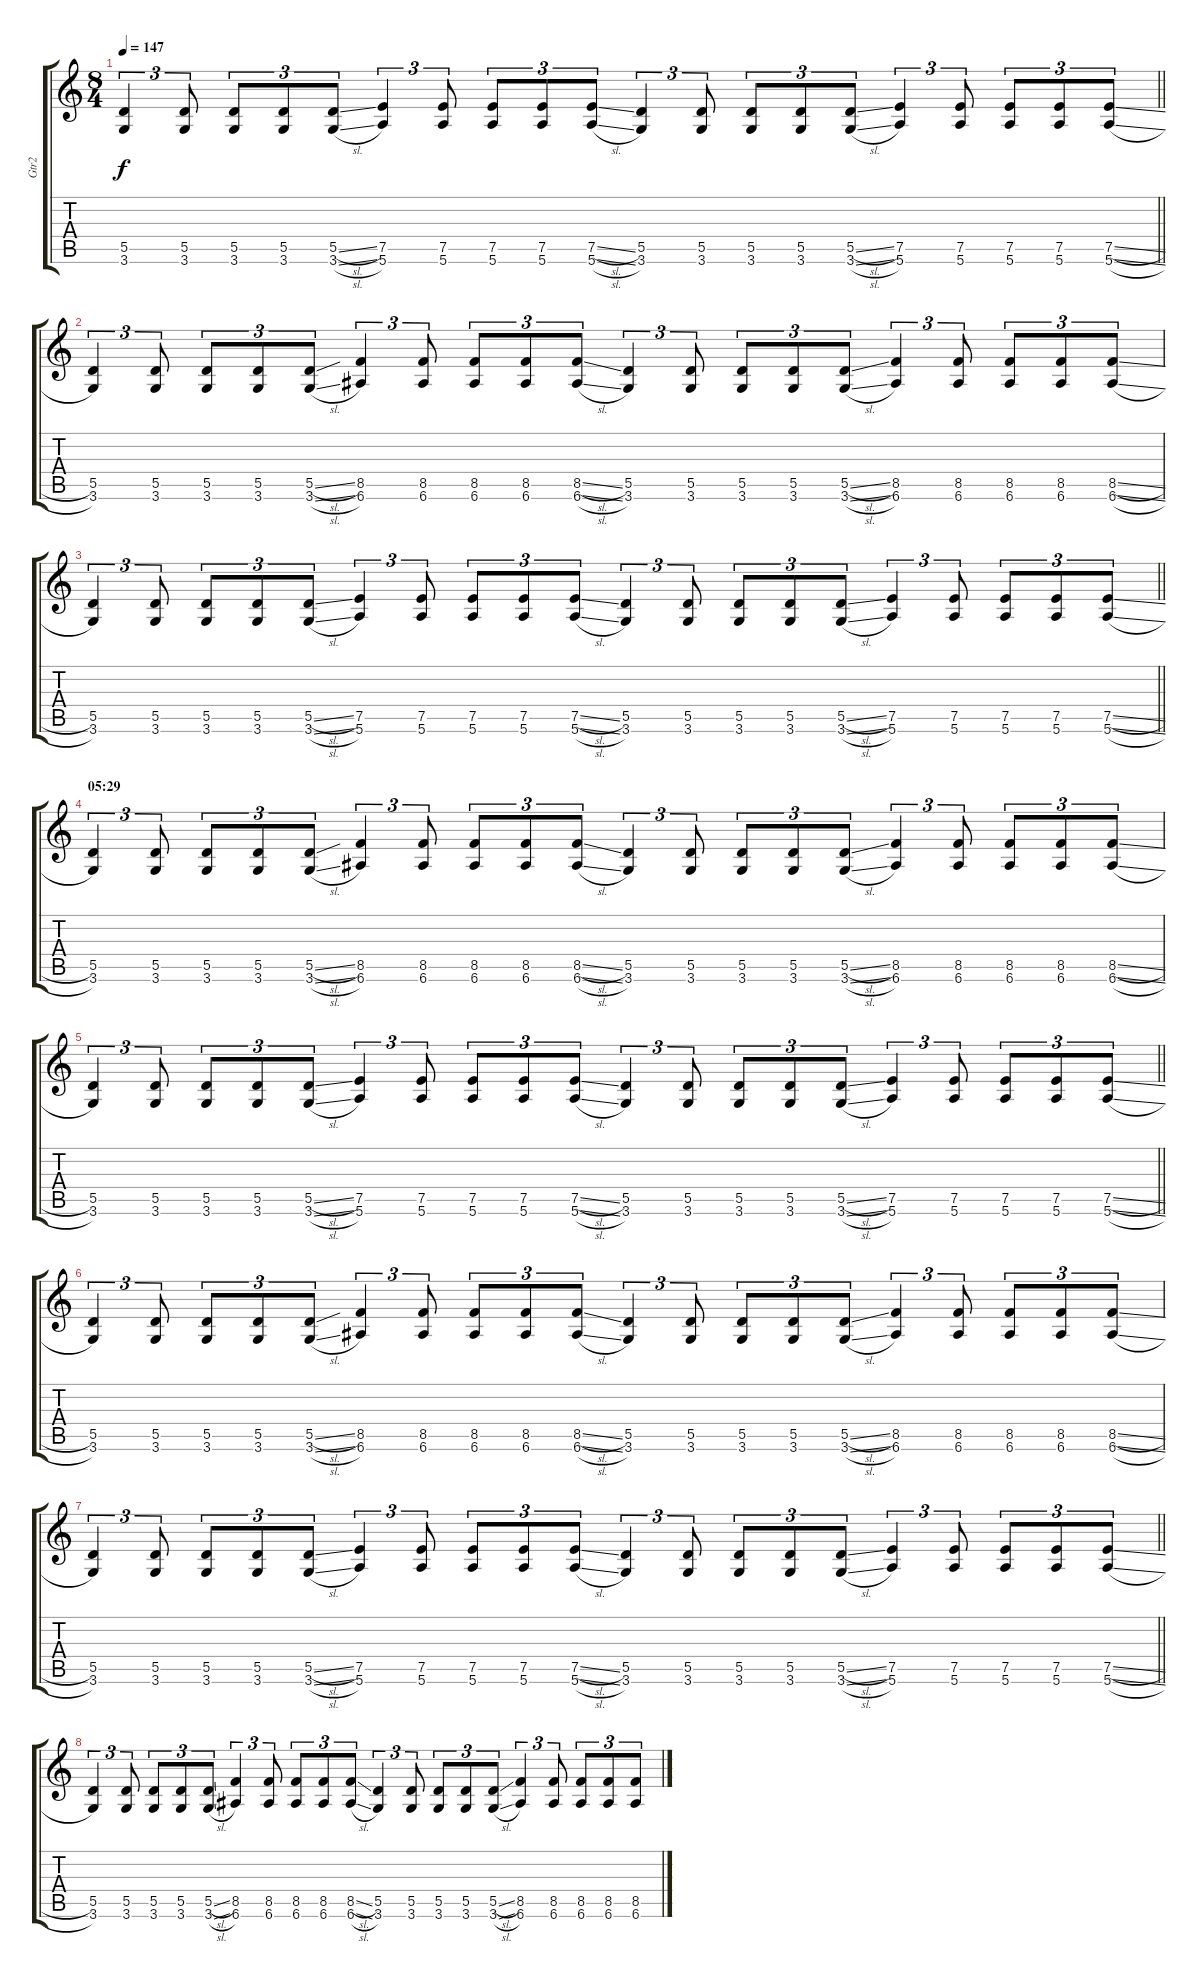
\track ("Gtr2" "Gtr2") {instrument distortionguitar}
\staff {score tabs}
\tuning (E4 B3 G3 D3 A2 E2) {hide}
\ts (8 4)
\tempo 147
\clef g2
\barLineRight lightlight
\ks c
(5.5 3.6).4{tu (3 2) dy f} (5.5 3.6).8{tu (3 2)} (5.5 3.6).8{tu (3 2)} (5.5 3.6).8{tu (3 2)} (5.5{sl} 3.6{sl}).8{tu (3 2)} (7.5 5.6).4{tu (3 2)} (7.5 5.6).8{tu (3 2)} (7.5 5.6).8{tu (3 2)} (7.5 5.6).8{tu (3 2)} (7.5{sl} 5.6{sl}).8{tu (3 2)} (5.5 3.6).4{tu (3 2)} (5.5 3.6).8{tu (3 2)} (5.5 3.6).8{tu (3 2)} (5.5 3.6).8{tu (3 2)} (5.5{sl} 3.6{sl}).8{tu (3 2)} (7.5 5.6).4{tu (3 2)} (7.5 5.6).8{tu (3 2)} (7.5 5.6).8{tu (3 2)} (7.5 5.6).8{tu (3 2)} (7.5{sl} 5.6{sl}).8{tu (3 2)} |
(5.5 3.6).4{tu (3 2)} (5.5 3.6).8{tu (3 2)} (5.5 3.6).8{tu (3 2)} (5.5 3.6).8{tu (3 2)} (5.5{sl} 3.6{sl}).8{tu (3 2)} (8.5 6.6).4{tu (3 2)} (8.5 6.6).8{tu (3 2)} (8.5 6.6).8{tu (3 2)} (8.5 6.6).8{tu (3 2)} (8.5{sl} 6.6{sl}).8{tu (3 2)} (5.5 3.6).4{tu (3 2)} (5.5 3.6).8{tu (3 2)} (5.5 3.6).8{tu (3 2)} (5.5 3.6).8{tu (3 2)} (5.5{sl} 3.6{sl}).8{tu (3 2)} (8.5 6.6).4{tu (3 2)} (8.5 6.6).8{tu (3 2)} (8.5 6.6).8{tu (3 2)} (8.5 6.6).8{tu (3 2)} (8.5{sl} 6.6{sl}).8{tu (3 2)} |
\barLineRight lightlight
(5.5 3.6).4{tu (3 2)} (5.5 3.6).8{tu (3 2)} (5.5 3.6).8{tu (3 2)} (5.5 3.6).8{tu (3 2)} (5.5{sl} 3.6{sl}).8{tu (3 2)} (7.5 5.6).4{tu (3 2)} (7.5 5.6).8{tu (3 2)} (7.5 5.6).8{tu (3 2)} (7.5 5.6).8{tu (3 2)} (7.5{sl} 5.6{sl}).8{tu (3 2)} (5.5 3.6).4{tu (3 2)} (5.5 3.6).8{tu (3 2)} (5.5 3.6).8{tu (3 2)} (5.5 3.6).8{tu (3 2)} (5.5{sl} 3.6{sl}).8{tu (3 2)} (7.5 5.6).4{tu (3 2)} (7.5 5.6).8{tu (3 2)} (7.5 5.6).8{tu (3 2)} (7.5 5.6).8{tu (3 2)} (7.5{sl} 5.6{sl}).8{tu (3 2)} |
\section ("" "05:29")
(5.5 3.6).4{tu (3 2)} (5.5 3.6).8{tu (3 2)} (5.5 3.6).8{tu (3 2)} (5.5 3.6).8{tu (3 2)} (5.5{sl} 3.6{sl}).8{tu (3 2)} (8.5 6.6).4{tu (3 2)} (8.5 6.6).8{tu (3 2)} (8.5 6.6).8{tu (3 2)} (8.5 6.6).8{tu (3 2)} (8.5{sl} 6.6{sl}).8{tu (3 2)} (5.5 3.6).4{tu (3 2)} (5.5 3.6).8{tu (3 2)} (5.5 3.6).8{tu (3 2)} (5.5 3.6).8{tu (3 2)} (5.5{sl} 3.6{sl}).8{tu (3 2)} (8.5 6.6).4{tu (3 2)} (8.5 6.6).8{tu (3 2)} (8.5 6.6).8{tu (3 2)} (8.5 6.6).8{tu (3 2)} (8.5{sl} 6.6{sl}).8{tu (3 2)} |
\barLineRight lightlight
(5.5 3.6).4{tu (3 2)} (5.5 3.6).8{tu (3 2)} (5.5 3.6).8{tu (3 2)} (5.5 3.6).8{tu (3 2)} (5.5{sl} 3.6{sl}).8{tu (3 2)} (7.5 5.6).4{tu (3 2)} (7.5 5.6).8{tu (3 2)} (7.5 5.6).8{tu (3 2)} (7.5 5.6).8{tu (3 2)} (7.5{sl} 5.6{sl}).8{tu (3 2)} (5.5 3.6).4{tu (3 2)} (5.5 3.6).8{tu (3 2)} (5.5 3.6).8{tu (3 2)} (5.5 3.6).8{tu (3 2)} (5.5{sl} 3.6{sl}).8{tu (3 2)} (7.5 5.6).4{tu (3 2)} (7.5 5.6).8{tu (3 2)} (7.5 5.6).8{tu (3 2)} (7.5 5.6).8{tu (3 2)} (7.5{sl} 5.6{sl}).8{tu (3 2)} |
(5.5 3.6).4{tu (3 2)} (5.5 3.6).8{tu (3 2)} (5.5 3.6).8{tu (3 2)} (5.5 3.6).8{tu (3 2)} (5.5{sl} 3.6{sl}).8{tu (3 2)} (8.5 6.6).4{tu (3 2)} (8.5 6.6).8{tu (3 2)} (8.5 6.6).8{tu (3 2)} (8.5 6.6).8{tu (3 2)} (8.5{sl} 6.6{sl}).8{tu (3 2)} (5.5 3.6).4{tu (3 2)} (5.5 3.6).8{tu (3 2)} (5.5 3.6).8{tu (3 2)} (5.5 3.6).8{tu (3 2)} (5.5{sl} 3.6{sl}).8{tu (3 2)} (8.5 6.6).4{tu (3 2)} (8.5 6.6).8{tu (3 2)} (8.5 6.6).8{tu (3 2)} (8.5 6.6).8{tu (3 2)} (8.5{sl} 6.6{sl}).8{tu (3 2)} |
\barLineRight lightlight
(5.5 3.6).4{tu (3 2)} (5.5 3.6).8{tu (3 2)} (5.5 3.6).8{tu (3 2)} (5.5 3.6).8{tu (3 2)} (5.5{sl} 3.6{sl}).8{tu (3 2)} (7.5 5.6).4{tu (3 2)} (7.5 5.6).8{tu (3 2)} (7.5 5.6).8{tu (3 2)} (7.5 5.6).8{tu (3 2)} (7.5{sl} 5.6{sl}).8{tu (3 2)} (5.5 3.6).4{tu (3 2)} (5.5 3.6).8{tu (3 2)} (5.5 3.6).8{tu (3 2)} (5.5 3.6).8{tu (3 2)} (5.5{sl} 3.6{sl}).8{tu (3 2)} (7.5 5.6).4{tu (3 2)} (7.5 5.6).8{tu (3 2)} (7.5 5.6).8{tu (3 2)} (7.5 5.6).8{tu (3 2)} (7.5{sl} 5.6{sl}).8{tu (3 2)} |
(5.5 3.6).4{tu (3 2)} (5.5 3.6).8{tu (3 2)} (5.5 3.6).8{tu (3 2)} (5.5 3.6).8{tu (3 2)} (5.5{sl} 3.6{sl}).8{tu (3 2)} (8.5 6.6).4{tu (3 2)} (8.5 6.6).8{tu (3 2)} (8.5 6.6).8{tu (3 2)} (8.5 6.6).8{tu (3 2)} (8.5{sl} 6.6{sl}).8{tu (3 2)} (5.5 3.6).4{tu (3 2)} (5.5 3.6).8{tu (3 2)} (5.5 3.6).8{tu (3 2)} (5.5 3.6).8{tu (3 2)} (5.5{sl} 3.6{sl}).8{tu (3 2)} (8.5 6.6).4{tu (3 2)} (8.5 6.6).8{tu (3 2)} (8.5 6.6).8{tu (3 2)} (8.5 6.6).8{tu (3 2)} (8.5{sl} 6.6{sl}).8{tu (3 2)}
